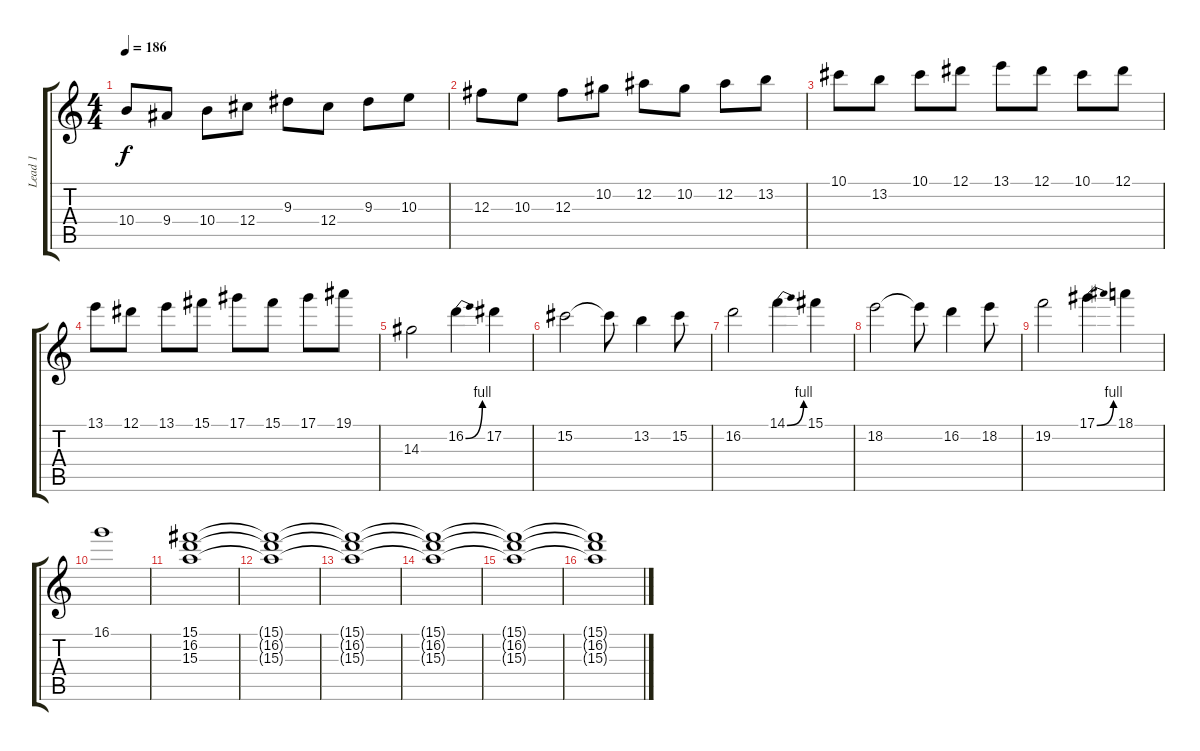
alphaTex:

\track ("Lead 1" "Lead 1") {instrument distortionguitar}
\staff {score tabs}
\tuning (Eb4 Bb3 Gb3 Db3 Ab2 Eb2) {hide}
\ts (4 4)
\tempo 186
\clef g2
\ks c
10.4.8{dy f} 9.4.8 10.4.8 12.4.8 9.3.8 12.4.8 9.3.8 10.3.8 |
12.3.8 10.3.8 12.3.8 10.2.8 12.2.8 10.2.8 12.2.8 13.2.8 |
10.1.8 13.2.8 10.1.8 12.1.8 13.1.8 12.1.8 10.1.8 12.1.8 |
13.1.8 12.1.8 13.1.8 15.1.8 17.1.8 15.1.8 17.1.8 19.1.8 |
14.3.2 16.2{be (bend 0 0 60 4)}.4 17.2.4 |
15.2.2 15.2{t}.8 13.2.4 15.2.8 |
16.2.2 14.1{be (bend 0 0 60 4)}.4 15.1.4 |
18.2.2 18.2{t}.8 16.2.4 18.2.8 |
19.2.2 17.1{be (bend 0 0 60 4)}.4 18.1.4 |
16.1.1 |
(15.1 16.2 15.3).1 |
(15.1{t} 16.2{t} 15.3{t}).1 |
(15.1{t} 16.2{t} 15.3{t}).1 |
(15.1{t} 16.2{t} 15.3{t}).1 |
(15.1{t} 16.2{t} 15.3{t}).1 |
(15.1{t} 16.2{t} 15.3{t}).1
